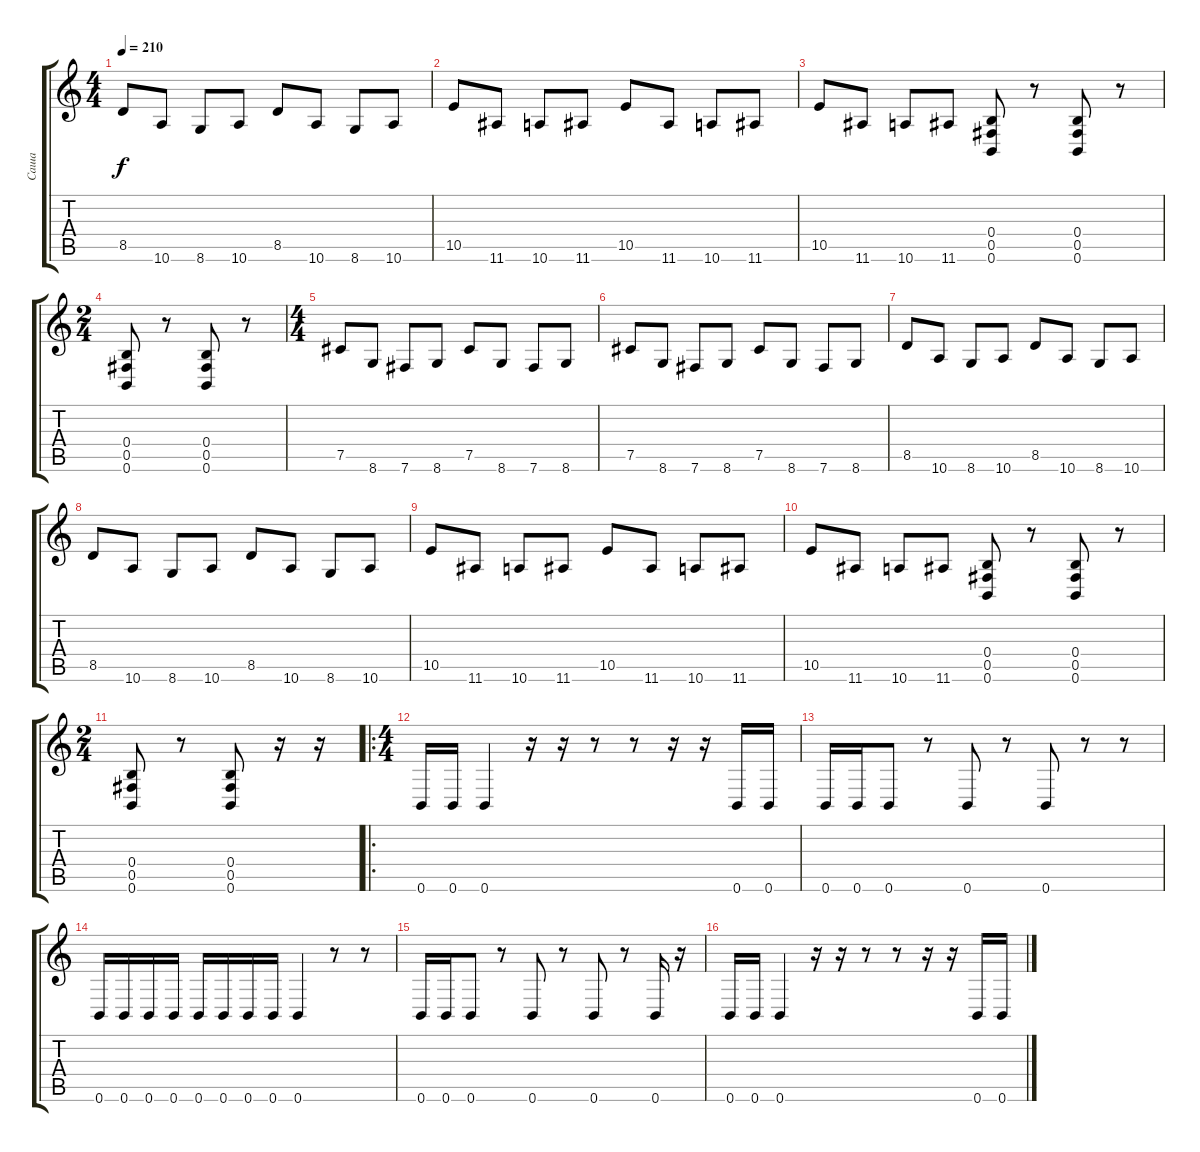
\track ("Саша" "Саша") {instrument distortionguitar}
\staff {score tabs}
\tuning (Db4 Ab3 E3 B2 Gb2 B1) {hide}
\ts (4 4)
\tempo 210
\clef g2
\ks c
8.5.8{dy f} 10.6.8 8.6.8 10.6.8 8.5.8 10.6.8 8.6.8 10.6.8 |
10.5.8 11.6.8 10.6.8 11.6.8 10.5.8 11.6.8 10.6.8 11.6.8 |
10.5.8 11.6.8 10.6.8 11.6.8 (0.4 0.5 0.6).8 r.8 (0.4 0.5 0.6).8 r.8 |
\ts (2 4)
(0.4 0.5 0.6).8 r.8 (0.4 0.5 0.6).8 r.8 |
\ts (4 4)
7.5.8 8.6.8 7.6.8 8.6.8 7.5.8 8.6.8 7.6.8 8.6.8 |
7.5.8 8.6.8 7.6.8 8.6.8 7.5.8 8.6.8 7.6.8 8.6.8 |
8.5.8 10.6.8 8.6.8 10.6.8 8.5.8 10.6.8 8.6.8 10.6.8 |
8.5.8 10.6.8 8.6.8 10.6.8 8.5.8 10.6.8 8.6.8 10.6.8 |
10.5.8 11.6.8 10.6.8 11.6.8 10.5.8 11.6.8 10.6.8 11.6.8 |
10.5.8 11.6.8 10.6.8 11.6.8 (0.4 0.5 0.6).8 r.8 (0.4 0.5 0.6).8 r.8 |
\ts (2 4)
(0.4 0.5 0.6).8 r.8 (0.4 0.5 0.6).8 r.16 r.16 |
\ro
\ts (4 4)
0.6.16 0.6.16 0.6.4 r.16 r.16 r.8 r.8 r.16 r.16 0.6.16 0.6.16 |
0.6.16 0.6.16 0.6.8 r.8 0.6.8 r.8 0.6.8 r.8 r.8 |
0.6.16 0.6.16 0.6.16 0.6.16 0.6.16 0.6.16 0.6.16 0.6.16 0.6.4 r.8 r.8 |
0.6.16 0.6.16 0.6.8 r.8 0.6.8 r.8 0.6.8 r.8 0.6.16 r.16 |
0.6.16 0.6.16 0.6.4 r.16 r.16 r.8 r.8 r.16 r.16 0.6.16 0.6.16
